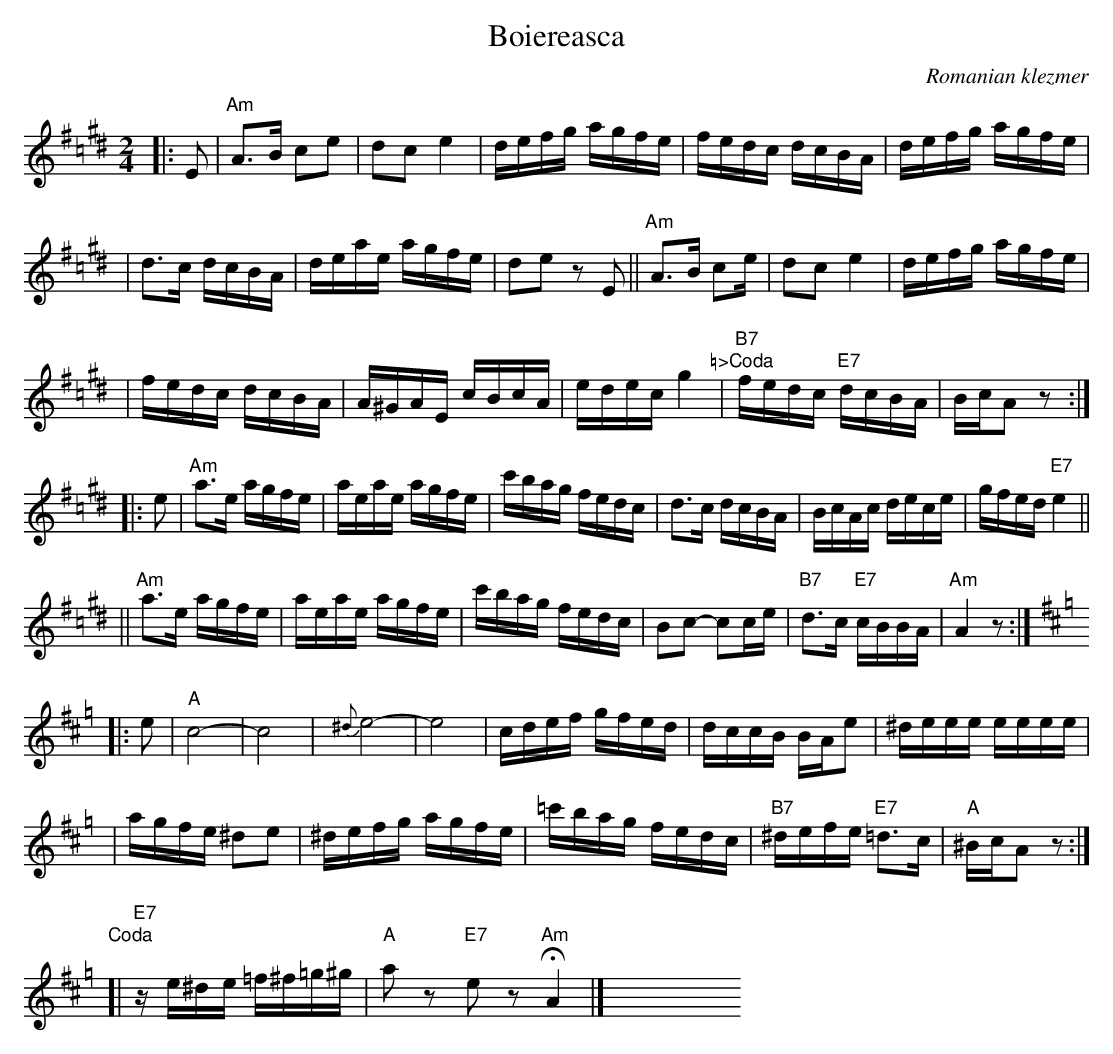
X:1
T: Boiereasca
O: Romanian klezmer
M: 2/4
L: 1/16
K: A^f=c^d
|: E2 \
| "Am"A3B c2e2 \
| d2c2 e4 \
| defg agfe \
| fedc dcBA \
| defg agfe |
| d3c dcBA \
| deae agfe \
| d2e2 z2E2 \
|| "Am"A3B c2e \
| d2c2 e4 \
| defg agfe |
| fedc dcBA \
| A^GAE cBcA \
| edec g4 \
"\=>Coda"\
| "B7"fedc "E7"dcBA \
| BcA2 z2 :|
|: e2 \
| "Am"a3e agfe \
| aeae agfe \
| c'bag fedc \
| d3c dcBA \
| BcAc dece \
| gfed "E7"e4 ||
|| "Am"a3e agfe \
| aeae agfe \
| c'bag fedc \
| B2c2- c2ce \
| "B7"d3c "E7"cBBA \
| "Am"A4 z2 :|
K:Amix=g
|: e2 \
| "A"c8- \
| c8 \
| {^d}e8- \
| e8 \
| cdef gfed \
| dccB BAe2 \
| ^deee eeee |
| agfe ^d2e2 \
| ^defg agfe \
| =c'bag fedc \
| "B7"^defe "E7"=d3c \
| "A"^BcA2 z2 :|
"Coda"\
[| "E7"ze^de =f^f=g^g \
| "A"a2z2 "E7"e2z2 "Am"HA4 |] \
y8 y8 y8 y8 y8 y8 y8 y8 y8 y8
